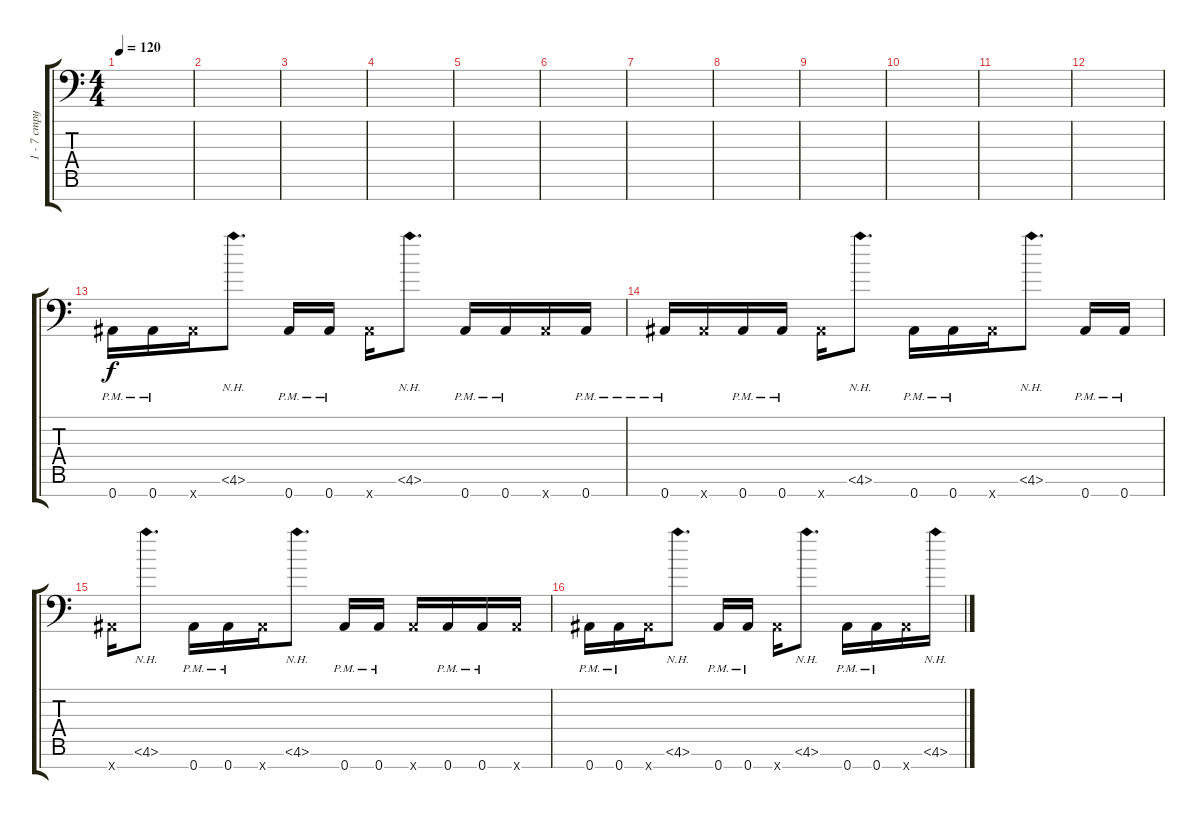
\track ("1 - 7 струны" "1 - 7 стру") {instrument distortionguitar}
\staff {score tabs}
\tuning (Eb4 Bb3 F3 Eb3 Bb2 F2 Bb1) {hide}
\ts (4 4)
\tempo 120
\clef f4
\ks c
|
|
|
|
|
|
|
|
|
|
|
|
0.7{pm}.16{volume 15} 0.7{pm}.16 0.7{x}.16 4.6{nh}.8{d} 0.7{pm}.16 0.7{pm}.16 0.7{x}.16 4.6{nh}.8{d} 0.7{pm}.16 0.7{pm}.16 0.7{x}.16 0.7{pm}.16 |
0.7{pm}.16 0.7{x}.16 0.7{pm}.16 0.7{pm}.16 0.7{x}.16 4.6{nh}.8{d} 0.7{pm}.16 0.7{pm}.16 0.7{x}.16 4.6{nh}.8{d} 0.7{pm}.16 0.7{pm}.16 |
0.7{x}.16 4.6{nh}.8{d} 0.7{pm}.16 0.7{pm}.16 0.7{x}.16 4.6{nh}.8{d} 0.7{pm}.16 0.7{pm}.16 0.7{x}.16 0.7{pm}.16 0.7{pm}.16 0.7{x}.16 |
0.7{pm}.16 0.7{pm}.16 0.7{x}.16 4.6{nh}.8{d} 0.7{pm}.16 0.7{pm}.16 0.7{x}.16 4.6{nh}.8{d} 0.7{pm}.16 0.7{pm}.16 0.7{x}.16 4.6{nh}.16
